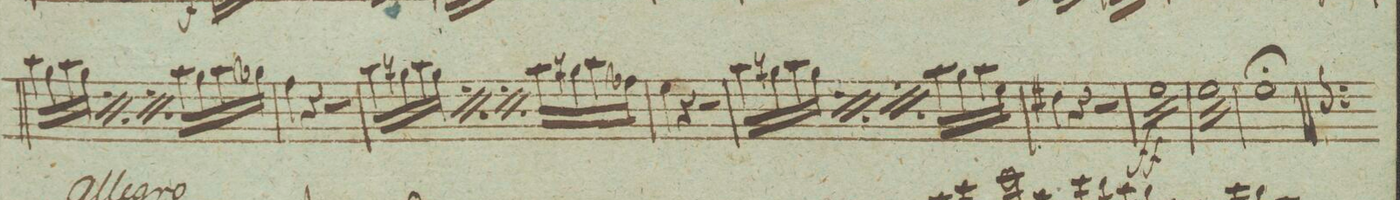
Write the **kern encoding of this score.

**kern	**dynam
*I"Violoncello.	*
*clefF4	*
*k[]	*
*met(c)	*
*M4/4	*
16c\LL	.
16B\	.
16c\	.
16B\JJ	.
*rep	*
16c\LL	.
16B\	.
16c\	.
16B\JJ	.
*Xrep	*
*rep	*
16c\LL	.
16B\	.
16c\	.
16B\JJ	.
*Xrep	*
16c\LL	.
16B\	.
16c\	.
16B-X\JJ	.
=15	=15
4A\	.
4r	.
2r	.
=16	=16
16c\LL	.
16Bn\	.
16c\	.
16B\JJ	.
*rep	*
16c\LL	.
16Bn\	.
16c\	.
16B\JJ	.
*Xrep	*
*rep	*
16c\LL	.
16Bn\	.
16c\	.
16B\JJ	.
*Xrep	*
16c\LL	.
16Bn\	.
16c\	.
16A-X\JJ	.
=17	=17
4G\	.
4r	.
2r	.
=18	=18
16c\LL	.
16Bn\	.
16c\	.
16B\JJ	.
*rep	*
16c\LL	.
16B\	.
16c\	.
16B\JJ	.
*Xrep	*
*rep	*
16c\LL	.
16B\	.
16c\	.
16B\JJ	.
*Xrep	*
16c\LL	.
16B\	.
16c\	.
16G\JJ	.
=19	=19
4F#X\	.
4r	.
2r	.
=20	=20
*tremolo	*
16G\LL	ff
16G\	.
16G\	.
16G\	.
16G\	.
16G\	.
16G\	.
16G\	.
16G\	.
16G\	.
16G\	.
16G\	.
16G\	.
16G\	.
16G\	.
16G\JJ	.
=21	=21
16G\LL	.
16G\	.
16G\	.
16G\	.
16G\	.
16G\	.
16G\	.
16G\	.
16G\	.
16G\	.
16G\	.
16G\	.
16G\	.
16G\	.
16G\	.
16G\JJ	.
*Xtremolo	*
=22	=22
1G\;	.
=23||	=23||
*-	*-
